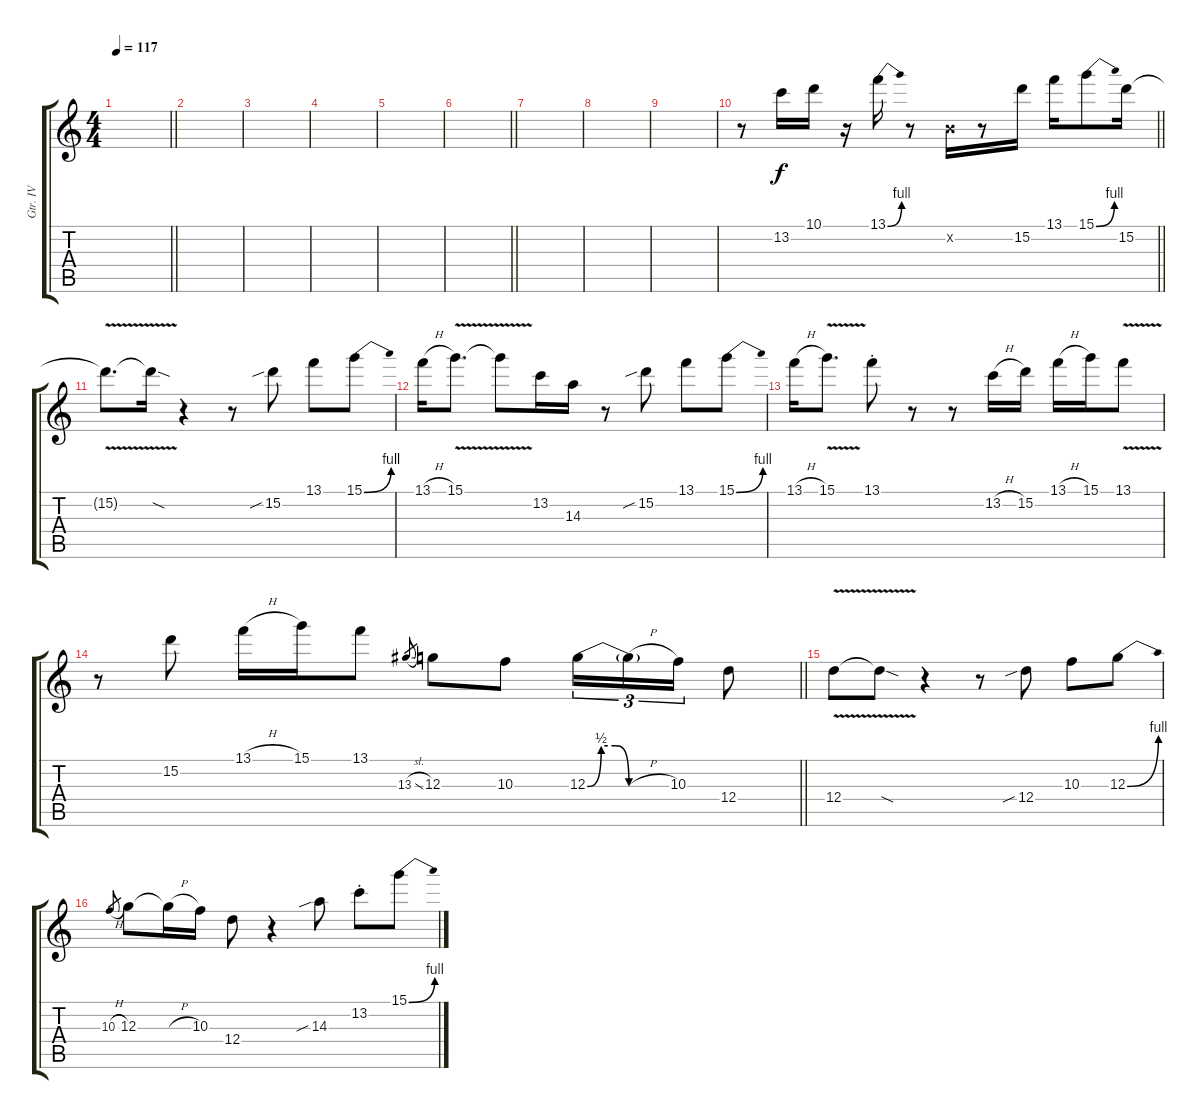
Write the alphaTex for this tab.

\track ("Gtr. IV" "Gtr. IV") {instrument distortionguitar}
\staff {score tabs}
\tuning (E4 B3 G3 D3 A2 E2) {hide}
\ts (4 4)
\tempo 117
\clef g2
\barLineRight lightlight
\ks c
|
|
|
|
|
\barLineRight lightlight
|
|
|
|
\barLineRight lightlight
r.8 13.2.16 10.1.16 r.16 13.1{be (bend 0 0 60 4)}.16 r.8 0.2{x}.16 r.8 15.2.16 13.1.16 15.1{be (bend 0 0 60 4)}.8 15.2.16 |
15.2{v t}.8{d} 15.2{sod t}.16 r.4 r.8 15.2{sib}.8 13.1.8 15.1{be (bend 0 0 60 4)}.8 |
13.1{h}.16 15.1{v}.8{d} 15.1{t}.8 13.2.16 14.3.16 r.8 15.2{sib}.8 13.1.8 15.1{be (bend 0 0 60 4)}.8 |
13.1{h}.16 15.1{v}.8{d} 13.1{st}.8 r.8 r.8 13.2{h}.16 15.2.16 13.1{h}.16 15.1.16 13.1{v}.8 |
\barLineRight lightlight
r.8 15.2.8 13.1{h}.16 15.1.16 13.1.8 13.3{sl}.8{gr} 12.3.8 10.3.8 12.3{be (custom 0 0 10 2 20 2 30 0 60 0)}.16{tu (3 2)} 12.3{h t}.16{tu (3 2)} 10.3.16{tu (3 2)} 12.4.8 |
12.4{v}.8 12.4{sod t}.8 r.4 r.8 12.4{sib}.8 10.3.8 12.3{be (bend 0 0 60 4)}.8 |
10.3{h}.8{gr} 12.3.8 12.3{h t}.16 10.3.16 12.4.8 r.4 14.3{sib}.8 13.2{st}.8 15.1{be (bend 0 0 60 4)}.8
